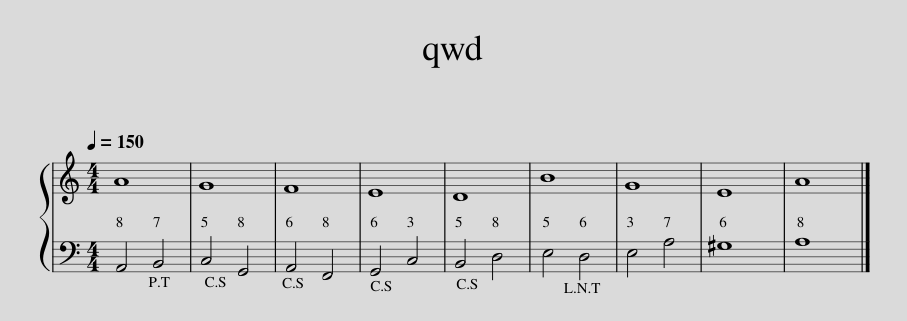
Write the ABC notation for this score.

X:1
%%score { 1 | 2 }
L:1/8
Q:1/4=150
M:4/4
I:linebreak $
K:C
V:1 treble
V:2 bass
V:1
 A8 | G8 | F8 | E8 | D8 | %5
 B8 | G8 | E8 | A8 |] %9
V:2
 A,,4 B,,4 | C,4 G,,4 | A,,4 F,,4 | G,,4 C,4 | B,,4 D,4 | %5
 E,4 D,4 | E,4 A,4 | ^G,8 | A,8 |] %9
